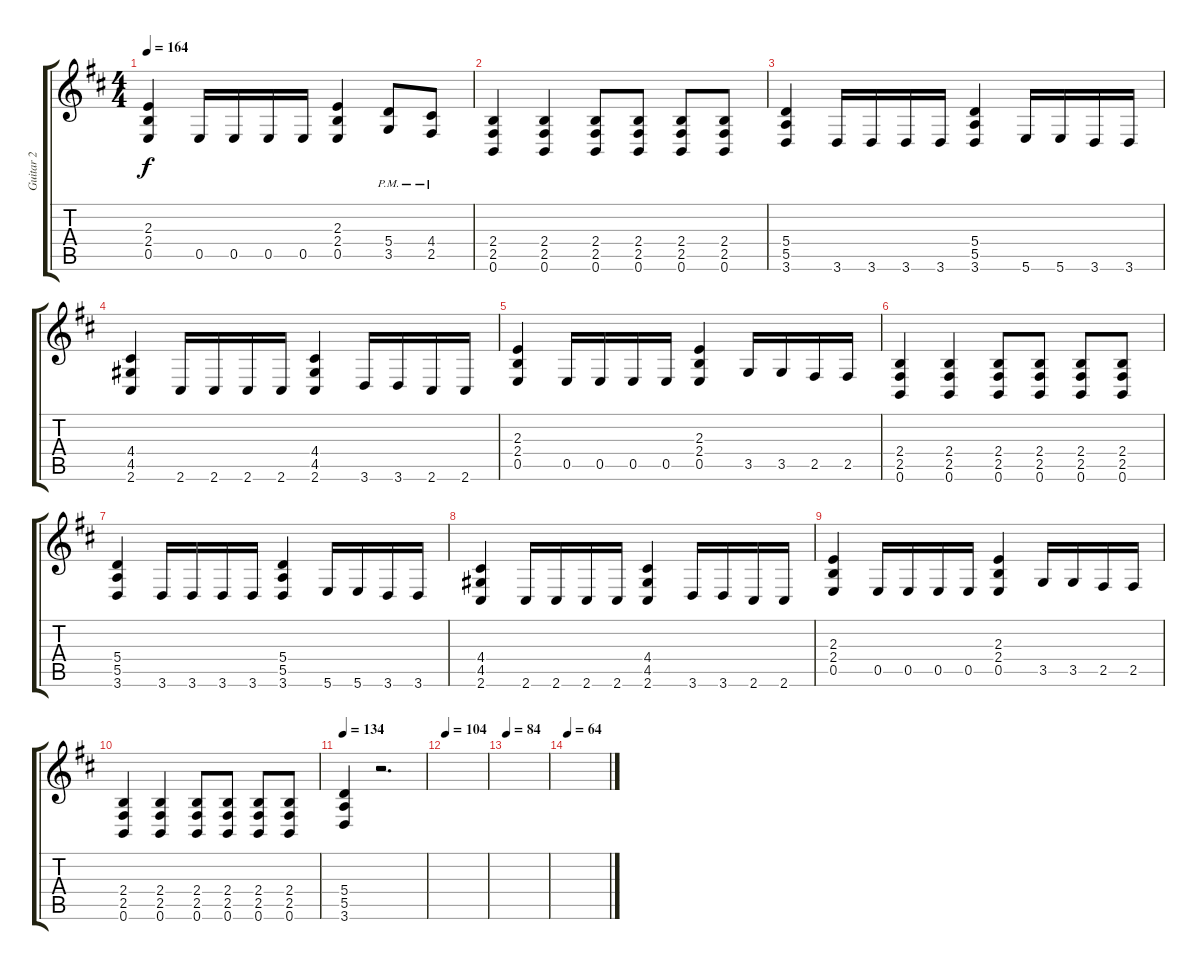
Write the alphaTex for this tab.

\track ("Guitar 2" "Guitar 2") {instrument distortionguitar}
\staff {score tabs}
\tuning (B3 Gb3 D3 A2 E2 B1) {hide}
\ts (4 4)
\tempo 164
\clef g2
\ks bminor
(2.3 2.4 0.5).4{dy f} 0.5.16 0.5.16 0.5.16 0.5.16 (2.3 2.4 0.5).4 (5.4{pm} 3.5{pm}).8 (4.4{pm} 2.5{pm}).8 |
(2.4 2.5 0.6).4 (2.4 2.5 0.6).4 (2.4 2.5 0.6).8 (2.4 2.5 0.6).8 (2.4 2.5 0.6).8 (2.4 2.5 0.6).8 |
(5.4 5.5 3.6).4 3.6.16 3.6.16 3.6.16 3.6.16 (5.4 5.5 3.6).4 5.6.16 5.6.16 3.6.16 3.6.16 |
(4.4 4.5 2.6).4 2.6.16 2.6.16 2.6.16 2.6.16 (4.4 4.5 2.6).4 3.6.16 3.6.16 2.6.16 2.6.16 |
(2.3 2.4 0.5).4 0.5.16 0.5.16 0.5.16 0.5.16 (2.3 2.4 0.5).4 3.5.16 3.5.16 2.5.16 2.5.16 |
(2.4 2.5 0.6).4 (2.4 2.5 0.6).4 (2.4 2.5 0.6).8 (2.4 2.5 0.6).8 (2.4 2.5 0.6).8 (2.4 2.5 0.6).8 |
(5.4 5.5 3.6).4 3.6.16 3.6.16 3.6.16 3.6.16 (5.4 5.5 3.6).4 5.6.16 5.6.16 3.6.16 3.6.16 |
(4.4 4.5 2.6).4 2.6.16 2.6.16 2.6.16 2.6.16 (4.4 4.5 2.6).4 3.6.16 3.6.16 2.6.16 2.6.16 |
(2.3 2.4 0.5).4 0.5.16 0.5.16 0.5.16 0.5.16 (2.3 2.4 0.5).4 3.5.16 3.5.16 2.5.16 2.5.16 |
(2.4 2.5 0.6).4 (2.4 2.5 0.6).4 (2.4 2.5 0.6).8 (2.4 2.5 0.6).8 (2.4 2.5 0.6).8 (2.4 2.5 0.6).8 |
\tempo 134
(5.4 5.5 3.6).4 r.2{d} |
\tempo 104
|
\tempo 84
|
\tempo 64
